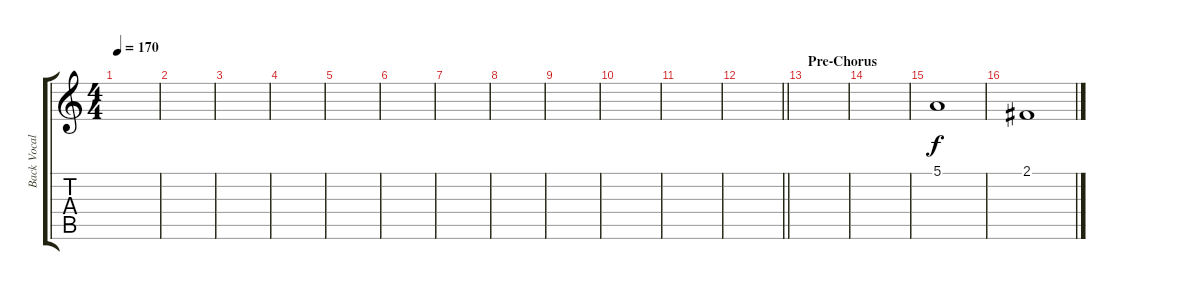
\track ("Back Vocals" "Back Vocal") {instrument tenorsax}
\staff {score tabs}
\tuning (E4 B3 G3 D3 A2 E2) {hide}
\ts (4 4)
\tempo 170
\clef g2
\ks c
|
|
|
|
|
|
|
|
|
|
|
\barLineRight lightlight
|
\section ("" "Pre-Chorus")
|
|
5.1.1 |
2.1.1
